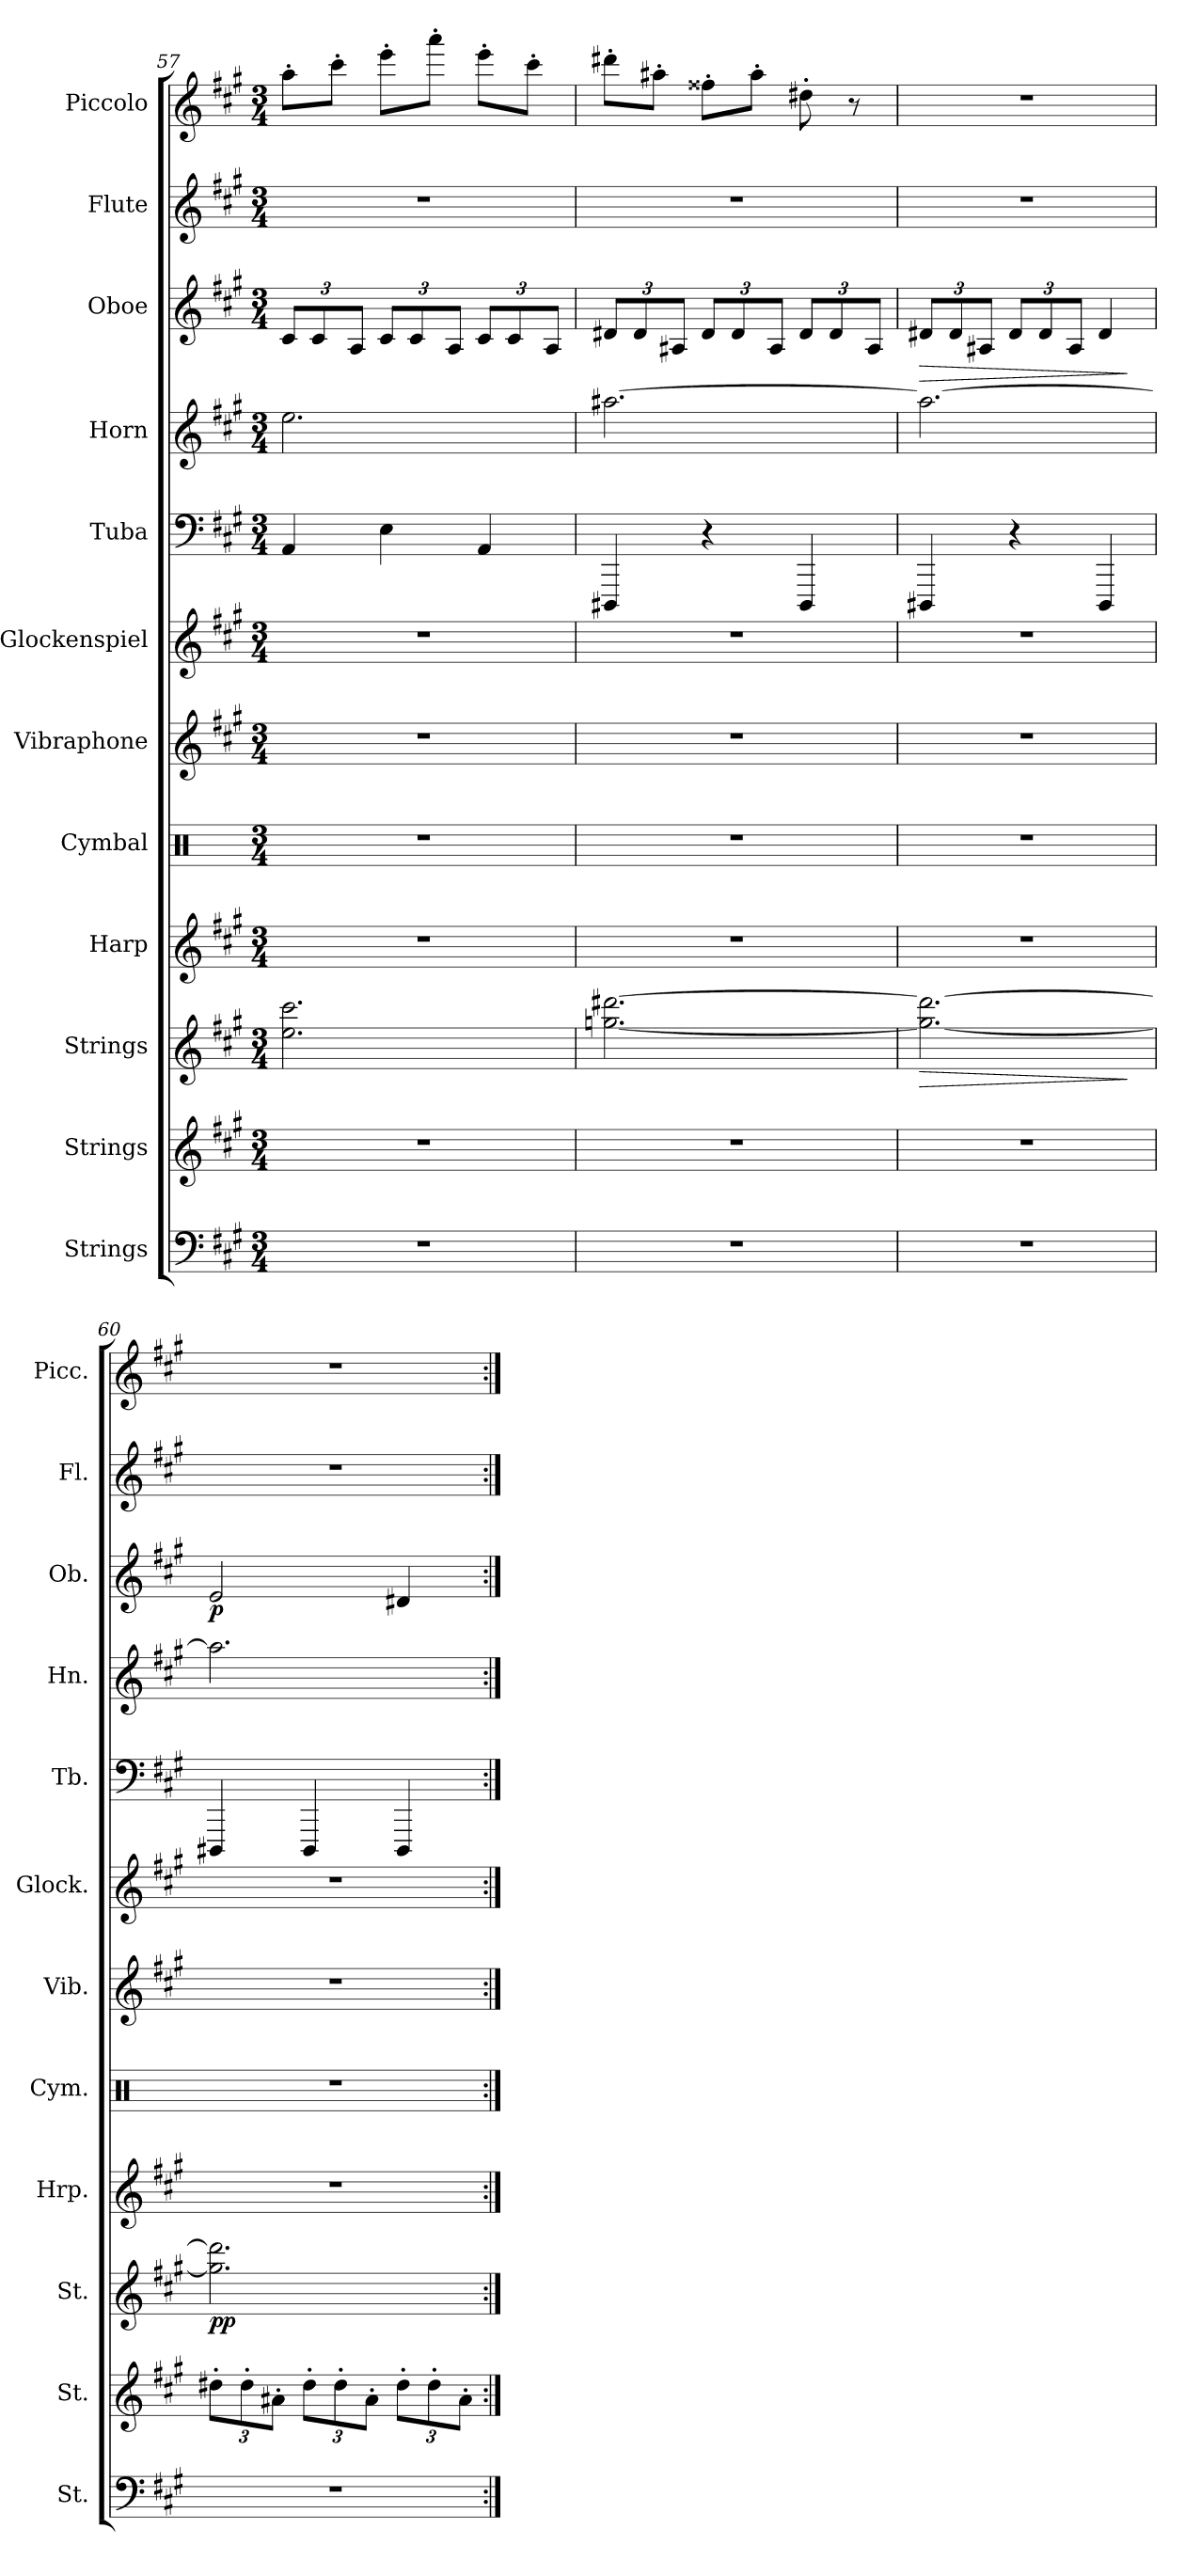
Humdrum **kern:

**kern	**kern	**kern	**dynam	**kern	**kern	**kern	**kern	**kern	**kern	**kern	**dynam	**kern	**kern
*part12	*part11	*part10	*part10	*part9	*part8	*part7	*part6	*part5	*part4	*part3	*part3	*part2	*part1
*staff12	*staff11	*staff10	*staff10	*staff9	*staff8	*staff7	*staff6	*staff5	*staff4	*staff3	*staff3	*staff2	*staff1
*I"Strings	*I"Strings	*I"Strings	*	*I"Harp	*I"Cymbal	*I"Vibraphone	*I"Glockenspiel	*I"Tuba	*I"Horn	*I"Oboe	*	*I"Flute	*I"Piccolo
*I'St.	*I'St.	*I'St.	*	*I'Hrp.	*I'Cym.	*I'Vib.	*I'Glock.	*I'Tb.	*I'Hn.	*I'Ob.	*	*I'Fl.	*I'Picc.
!!LO:LB:g=z
*clefF4	*clefG2	*clefG2	*	*clefG2	*clefX	*clefG2	*clefG2	*clefF4	*clefG2	*clefG2	*	*clefG2	*clefG2
*	*	*	*	*	*	*	*ITrd-14c-24	*	*ITrd7c12	*	*	*	*ITrd-7c-12
*k[f#c#g#]	*k[f#c#g#]	*k[f#c#g#]	*	*k[f#c#g#]	*k[]	*k[f#c#g#]	*k[f#c#g#]	*k[f#c#g#]	*k[f#c#g#]	*k[f#c#g#]	*	*k[f#c#g#]	*k[f#c#g#]
*M3/4	*M3/4	*M3/4	*	*M3/4	*M3/4	*M3/4	*M3/4	*M3/4	*M3/4	*M3/4	*	*M3/4	*M3/4
*	*	*	*	*	*	*	*	*	*	*Xbrackettup	*	*	*
=57	=57	=57	=57	=57	=57	=57	=57	=57	=57	=57	=57	=57	=57
2.r	2.r	2.ee\ 2.ccc#\	.	2.r	2.r	2.r	2.r	4AA/	2.e\	12c#/L	.	2.r	8aaa'\L
.	.	.	.	.	.	.	.	.	.	12c#/	.	.	.
.	.	.	.	.	.	.	.	.	.	.	.	.	8cccc#'\J
.	.	.	.	.	.	.	.	.	.	12A/J	.	.	.
.	.	.	.	.	.	.	.	4E\	.	12c#/L	.	.	8eeee'\L
.	.	.	.	.	.	.	.	.	.	12c#/	.	.	.
.	.	.	.	.	.	.	.	.	.	.	.	.	8aaaa'\J
.	.	.	.	.	.	.	.	.	.	12A/J	.	.	.
.	.	.	.	.	.	.	.	4AA/	.	12c#/L	.	.	8eeee'\L
.	.	.	.	.	.	.	.	.	.	12c#/	.	.	.
.	.	.	.	.	.	.	.	.	.	.	.	.	8cccc#'\J
.	.	.	.	.	.	.	.	.	.	12A/J	.	.	.
=58	=58	=58	=58	=58	=58	=58	=58	=58	=58	=58	=58	=58	=58
2.r	2.r	[2.ggn\ [2.ddd#X\	.	2.r	2.r	2.r	2.r	4DDD#X/	[2.a#X\	12d#X/L	.	2.r	8dddd#X'\L
.	.	.	.	.	.	.	.	.	.	12d#/	.	.	.
.	.	.	.	.	.	.	.	.	.	.	.	.	8aaa#X'\J
.	.	.	.	.	.	.	.	.	.	12A#X/J	.	.	.
.	.	.	.	.	.	.	.	4r	.	12d#/L	.	.	8fff##X'\L
.	.	.	.	.	.	.	.	.	.	12d#/	.	.	.
.	.	.	.	.	.	.	.	.	.	.	.	.	8aaa#'\J
.	.	.	.	.	.	.	.	.	.	12A#/J	.	.	.
.	.	.	.	.	.	.	.	4DDD#/	.	12d#/L	.	.	8ddd#X'\
.	.	.	.	.	.	.	.	.	.	12d#/	.	.	.
.	.	.	.	.	.	.	.	.	.	.	.	.	8r
.	.	.	.	.	.	.	.	.	.	12A#/J	.	.	.
=59	=59	=59	=59	=59	=59	=59	=59	=59	=59	=59	=59	=59	=59
!	!	!	!LO:HP:b	!	!	!	!	!	!	!	!LO:HP:b	!	!
2.r	2.r	2.gg\_ 2.ddd#\_	>	2.r	2.r	2.r	2.r	4DDD#X/	2.a#\_	12d#X/L	>	2.r	2.r
.	.	.	.	.	.	.	.	.	.	12d#/	.	.	.
.	.	.	.	.	.	.	.	.	.	12A#X/J	.	.	.
.	.	.	.	.	.	.	.	4r	.	12d#/L	.	.	.
.	.	.	.	.	.	.	.	.	.	12d#/	.	.	.
.	.	.	.	.	.	.	.	.	.	12A#/J	.	.	.
.	.	.	.	.	.	.	.	4DDD#/	.	4d#/	.	.	.
.	.	.	]	.	.	.	.	.	.	.	]	.	.
=60	=60	=60	=60	=60	=60	=60	=60	=60	=60	=60	=60	=60	=60
*	*Xbrackettup	*	*	*	*	*	*	*	*	*	*	*	*
!	!	!	!LO:DY:b	!	!	!	!	!	!	!	!LO:DY:b	!	!
2.r	12dd#X'\L	2.gg\] 2.ddd#\]	pp	2.r	2.r	2.r	2.r	4DDD#X/	2.a#\]	2e/	p	2.r	2.r
.	12dd#'\	.	.	.	.	.	.	.	.	.	.	.	.
.	12a#X'\J	.	.	.	.	.	.	.	.	.	.	.	.
.	12dd#'\L	.	.	.	.	.	.	4DDD#/	.	.	.	.	.
.	12dd#'\	.	.	.	.	.	.	.	.	.	.	.	.
.	12a#'\J	.	.	.	.	.	.	.	.	.	.	.	.
.	12dd#'\L	.	.	.	.	.	.	4DDD#/	.	4d#X/	.	.	.
.	12dd#'\	.	.	.	.	.	.	.	.	.	.	.	.
.	12a#'\J	.	.	.	.	.	.	.	.	.	.	.	.
=:|!	=:|!	=:|!	=:|!	=:|!	=:|!	=:|!	=:|!	=:|!	=:|!	=:|!	=:|!	=:|!	=:|!
*-	*-	*-	*-	*-	*-	*-	*-	*-	*-	*-	*-	*-	*-
